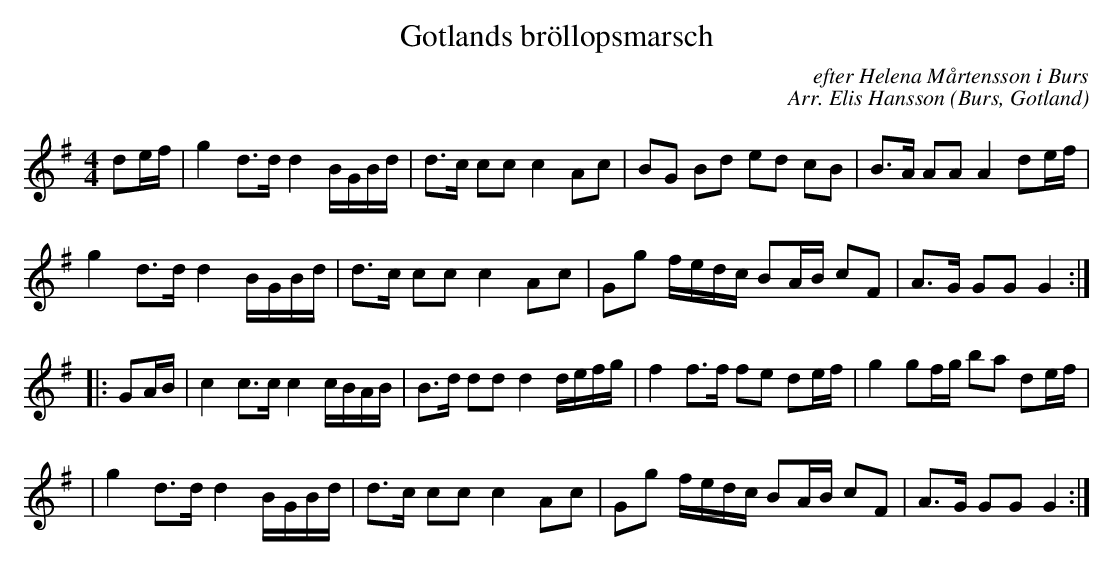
X:1
T: Gotlands bröllopsmarsch
O: Burs, Gotland
C: efter Helena Mårtensson i Burs
C: Arr. Elis Hansson
M: 4/4
L: 1/16
K: G
V: 1
d2ef | g4 d3d d4 BGBd | d3c c2c2 c4 A2c2 | B2G2 B2d2 e2d2 c2B2 | B3A A2A2 A4 d2ef |
g4 d3d d4 BGBd | d3c c2c2 c4 A2c2 | G2g2 fedc B2AB c2F2 | A3G G2G2 G4 :|
|: G2AB \
| c4 c3c c4 cBAB | B3d d2d2 d4 defg \
| f4 f3f f2e2 d2ef | g4 g2fg b2a2 d2ef |
| g4 d3d d4 BGBd | d3c c2c2 c4 A2c2 \
| G2g2 fedc B2AB c2F2 | A3G G2G2 G4 :|
